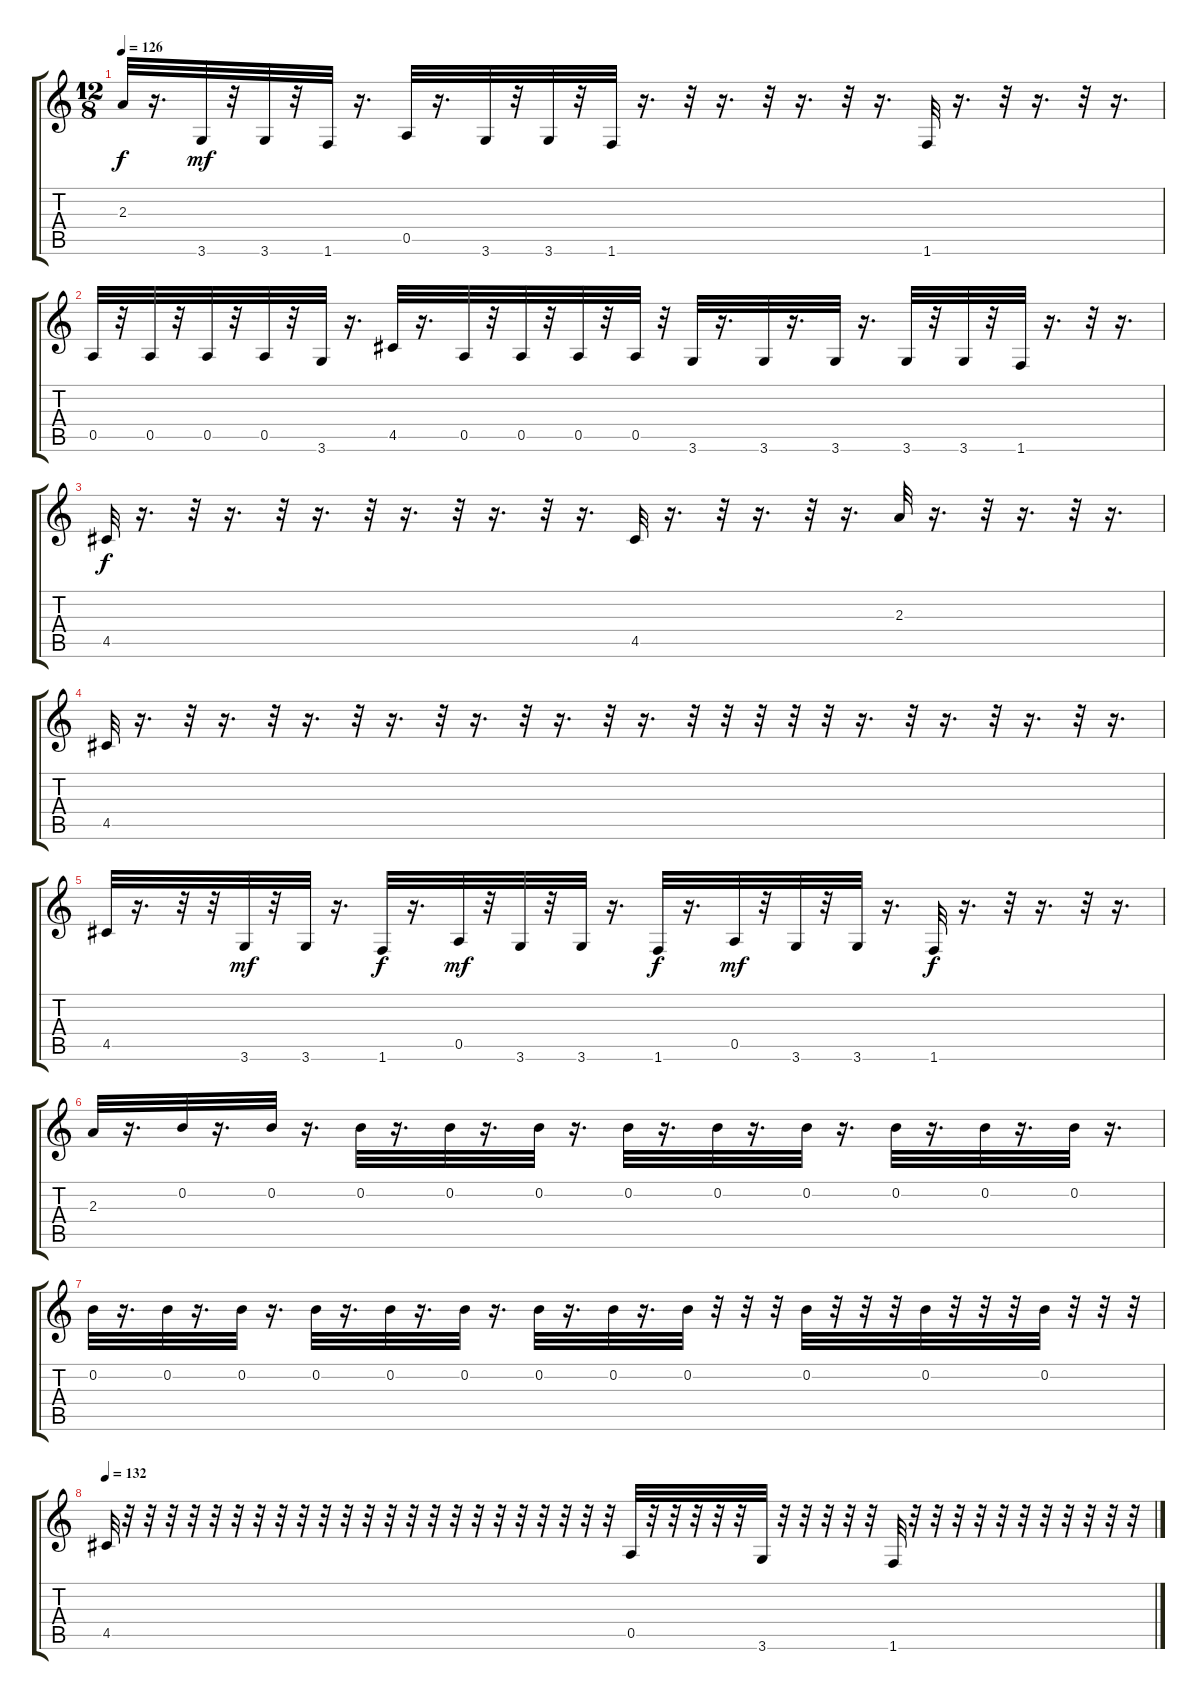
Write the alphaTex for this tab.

\track "" {instrument distortionguitar}
\staff {score tabs}
\tuning (E4 B3 G3 D3 A2 E2) {hide}
\ts (12 8)
\tempo 126
\clef g2
\ks c
2.3.32{dy f} r.16{d} 3.6.32{dy mf} r.32 3.6.32 r.32 1.6.32 r.16{d} 0.5.32 r.16{d} 3.6.32 r.32 3.6.32 r.32 1.6.32 r.16{d} r.32 r.16{d} r.32 r.16{d} r.32 r.16{d} 1.6.32 r.16{d} r.32 r.16{d} r.32 r.16{d} |
0.5.32 r.32 0.5.32 r.32 0.5.32 r.32 0.5.32 r.32 3.6.32 r.16{d} 4.5.32 r.16{d} 0.5.32 r.32 0.5.32 r.32 0.5.32 r.32 0.5.32 r.32 3.6.32 r.16{d} 3.6.32 r.16{d} 3.6.32 r.16{d} 3.6.32 r.32 3.6.32 r.32 1.6.32 r.16{d} r.32 r.16{d} |
4.5.32{dy f} r.16{d} r.32 r.16{d} r.32 r.16{d} r.32 r.16{d} r.32 r.16{d} r.32 r.16{d} 4.5.32 r.16{d} r.32 r.16{d} r.32 r.16{d} 2.3.32 r.16{d} r.32 r.16{d} r.32 r.16{d} |
4.5.32 r.16{d} r.32 r.16{d} r.32 r.16{d} r.32 r.16{d} r.32 r.16{d} r.32 r.16{d} r.32 r.16{d} r.32 r.32 r.32 r.32 r.32 r.16{d} r.32 r.16{d} r.32 r.16{d} r.32 r.16{d} |
4.5.32 r.16{d} r.32 r.32 3.6.32{dy mf} r.32 3.6.32 r.16{d} 1.6.32{dy f} r.16{d} 0.5.32{dy mf} r.32 3.6.32 r.32 3.6.32 r.16{d} 1.6.32{dy f} r.16{d} 0.5.32{dy mf} r.32 3.6.32 r.32 3.6.32 r.16{d} 1.6.32{dy f} r.16{d} r.32 r.16{d} r.32 r.16{d} |
2.3.32 r.16{d} 0.2.32 r.16{d} 0.2.32 r.16{d} 0.2.32 r.16{d} 0.2.32 r.16{d} 0.2.32 r.16{d} 0.2.32 r.16{d} 0.2.32 r.16{d} 0.2.32 r.16{d} 0.2.32 r.16{d} 0.2.32 r.16{d} 0.2.32 r.16{d} |
0.2.32 r.16{d} 0.2.32 r.16{d} 0.2.32 r.16{d} 0.2.32 r.16{d} 0.2.32 r.16{d} 0.2.32 r.16{d} 0.2.32 r.16{d} 0.2.32 r.16{d} 0.2.32 r.32 r.32 r.32 0.2.32 r.32 r.32 r.32 0.2.32 r.32 r.32 r.32 0.2.32 r.32 r.32 r.32 |
\tempo 132
4.5.32 r.32 r.32 r.32 r.32 r.32 r.32 r.32 r.32 r.32 r.32 r.32 r.32 r.32 r.32 r.32 r.32 r.32 r.32 r.32 r.32 r.32 r.32 r.32 0.5.32 r.32 r.32 r.32 r.32 r.32 3.6.32 r.32 r.32 r.32 r.32 r.32 1.6.32 r.32 r.32 r.32 r.32 r.32 r.32 r.32 r.32 r.32 r.32 r.32
